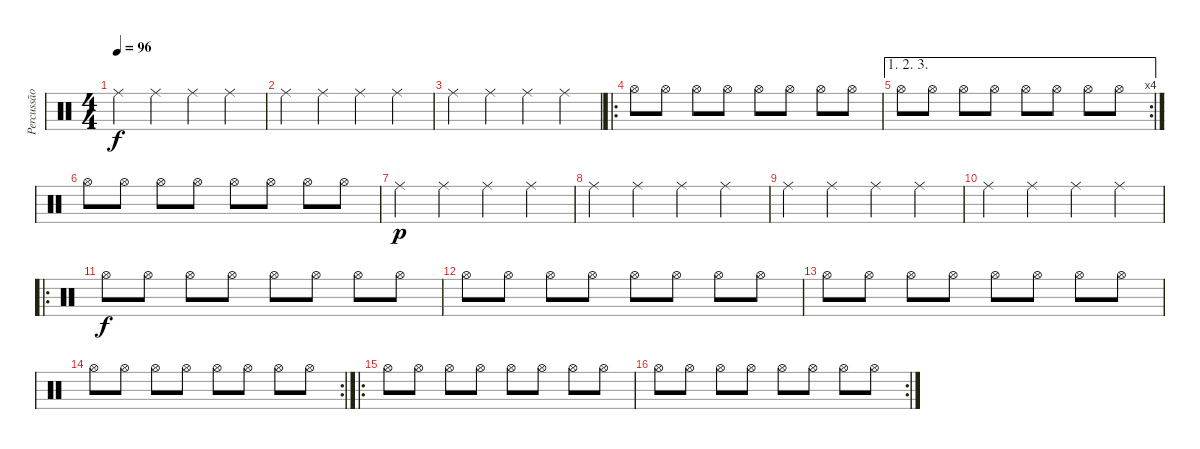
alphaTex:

\track ("Percussão" "Percussão") {instrument percussion}
\staff {score}
\articulation defaults
\ts (4 4)
\tempo 96
\clef neutral
\ks c "Ride (middle)".4{dy f} "Ride (middle)".4 "Ride (middle)".4 "Ride (middle)".4
|
"Ride (middle)".4 "Ride (middle)".4 "Ride (middle)".4 "Ride (middle)".4 |
"Ride (middle)".4 "Ride (middle)".4 "Ride (middle)".4 "Ride (middle)".4 |
\ro "Hi-Hat (open)".8 "Hi-Hat (open)".8 "Hi-Hat (open)".8 "Hi-Hat (open)".8 "Hi-Hat (open)".8 "Hi-Hat (open)".8 "Hi-Hat (open)".8 "Hi-Hat (open)".8
|
\ae (1 2 3)
\rc 4 "Hi-Hat (open)".8 "Hi-Hat (open)".8 "Hi-Hat (open)".8 "Hi-Hat (open)".8 "Hi-Hat (open)".8 "Hi-Hat (open)".8 "Hi-Hat (open)".8 "Hi-Hat (open)".8
|
"Hi-Hat (open)".8 "Hi-Hat (open)".8 "Hi-Hat (open)".8 "Hi-Hat (open)".8 "Hi-Hat (open)".8 "Hi-Hat (open)".8 "Hi-Hat (open)".8 "Hi-Hat (open)".8 |
"Ride (middle)".4{dy p} "Ride (middle)".4 "Ride (middle)".4 "Ride (middle)".4 |
"Ride (middle)".4 "Ride (middle)".4 "Ride (middle)".4 "Ride (middle)".4 |
"Ride (middle)".4 "Ride (middle)".4 "Ride (middle)".4 "Ride (middle)".4 |
"Ride (middle)".4 "Ride (middle)".4 "Ride (middle)".4 "Ride (middle)".4 |
\ro "Hi-Hat (open)".8{dy f} "Hi-Hat (open)".8 "Hi-Hat (open)".8 "Hi-Hat (open)".8 "Hi-Hat (open)".8 "Hi-Hat (open)".8 "Hi-Hat (open)".8 "Hi-Hat (open)".8
|
"Hi-Hat (open)".8 "Hi-Hat (open)".8 "Hi-Hat (open)".8 "Hi-Hat (open)".8 "Hi-Hat (open)".8 "Hi-Hat (open)".8 "Hi-Hat (open)".8 "Hi-Hat (open)".8 |
"Hi-Hat (open)".8 "Hi-Hat (open)".8 "Hi-Hat (open)".8 "Hi-Hat (open)".8 "Hi-Hat (open)".8 "Hi-Hat (open)".8 "Hi-Hat (open)".8 "Hi-Hat (open)".8 |
\rc 2 "Hi-Hat (open)".8 "Hi-Hat (open)".8 "Hi-Hat (open)".8 "Hi-Hat (open)".8 "Hi-Hat (open)".8 "Hi-Hat (open)".8 "Hi-Hat (open)".8 "Hi-Hat (open)".8
|
\ro "Hi-Hat (open)".8 "Hi-Hat (open)".8 "Hi-Hat (open)".8 "Hi-Hat (open)".8 "Hi-Hat (open)".8 "Hi-Hat (open)".8 "Hi-Hat (open)".8 "Hi-Hat (open)".8
|
\rc 2 "Hi-Hat (open)".8 "Hi-Hat (open)".8 "Hi-Hat (open)".8 "Hi-Hat (open)".8 "Hi-Hat (open)".8 "Hi-Hat (open)".8 "Hi-Hat (open)".8 "Hi-Hat (open)".8
